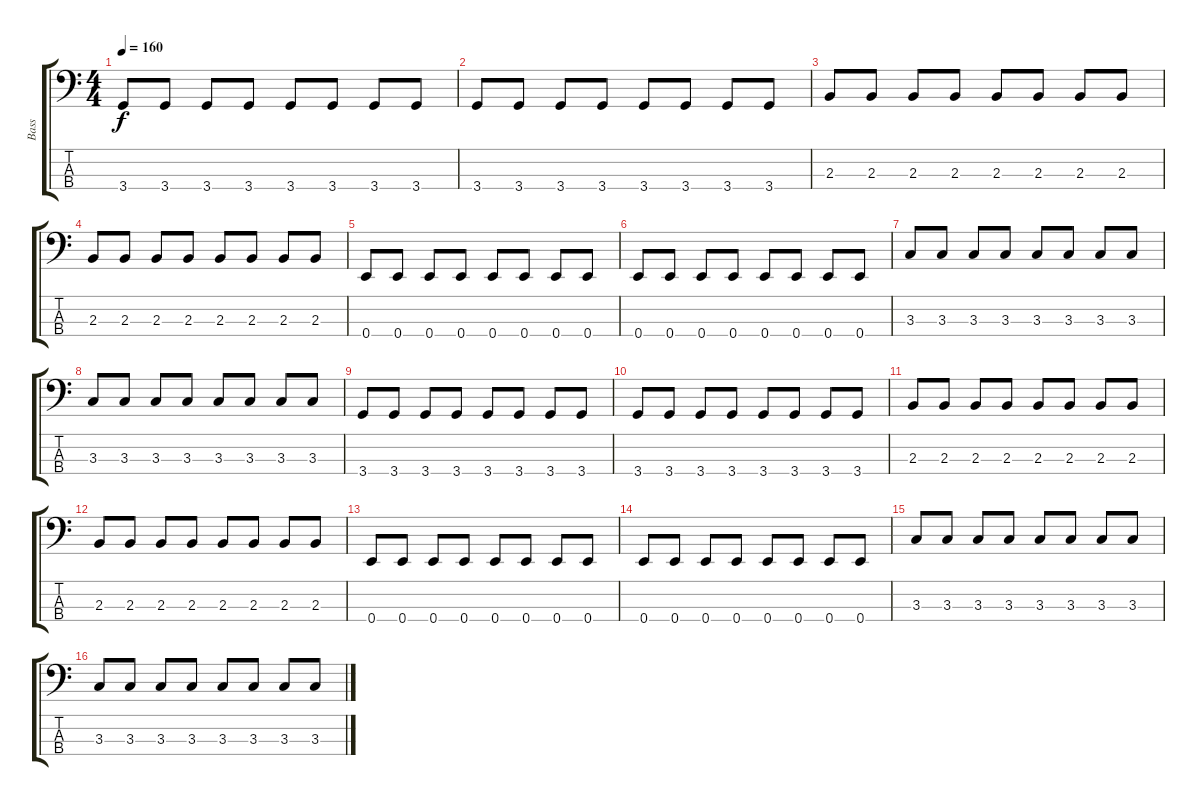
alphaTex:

\track ("Bass" "Bass") {instrument electricbassfinger}
\staff {score tabs}
\tuning (G2 D2 A1 E1) {hide}
\ts (4 4)
\tempo 160
\clef f4
\ks c
3.4.8{dy f} 3.4.8 3.4.8 3.4.8 3.4.8 3.4.8 3.4.8 3.4.8 |
3.4.8 3.4.8 3.4.8 3.4.8 3.4.8 3.4.8 3.4.8 3.4.8 |
2.3.8 2.3.8 2.3.8 2.3.8 2.3.8 2.3.8 2.3.8 2.3.8 |
2.3.8 2.3.8 2.3.8 2.3.8 2.3.8 2.3.8 2.3.8 2.3.8 |
0.4.8 0.4.8 0.4.8 0.4.8 0.4.8 0.4.8 0.4.8 0.4.8 |
0.4.8 0.4.8 0.4.8 0.4.8 0.4.8 0.4.8 0.4.8 0.4.8 |
3.3.8 3.3.8 3.3.8 3.3.8 3.3.8 3.3.8 3.3.8 3.3.8 |
3.3.8 3.3.8 3.3.8 3.3.8 3.3.8 3.3.8 3.3.8 3.3.8 |
3.4.8 3.4.8 3.4.8 3.4.8 3.4.8 3.4.8 3.4.8 3.4.8 |
3.4.8 3.4.8 3.4.8 3.4.8 3.4.8 3.4.8 3.4.8 3.4.8 |
2.3.8 2.3.8 2.3.8 2.3.8 2.3.8 2.3.8 2.3.8 2.3.8 |
2.3.8 2.3.8 2.3.8 2.3.8 2.3.8 2.3.8 2.3.8 2.3.8 |
0.4.8 0.4.8 0.4.8 0.4.8 0.4.8 0.4.8 0.4.8 0.4.8 |
0.4.8 0.4.8 0.4.8 0.4.8 0.4.8 0.4.8 0.4.8 0.4.8 |
3.3.8 3.3.8 3.3.8 3.3.8 3.3.8 3.3.8 3.3.8 3.3.8 |
3.3.8 3.3.8 3.3.8 3.3.8 3.3.8 3.3.8 3.3.8 3.3.8
